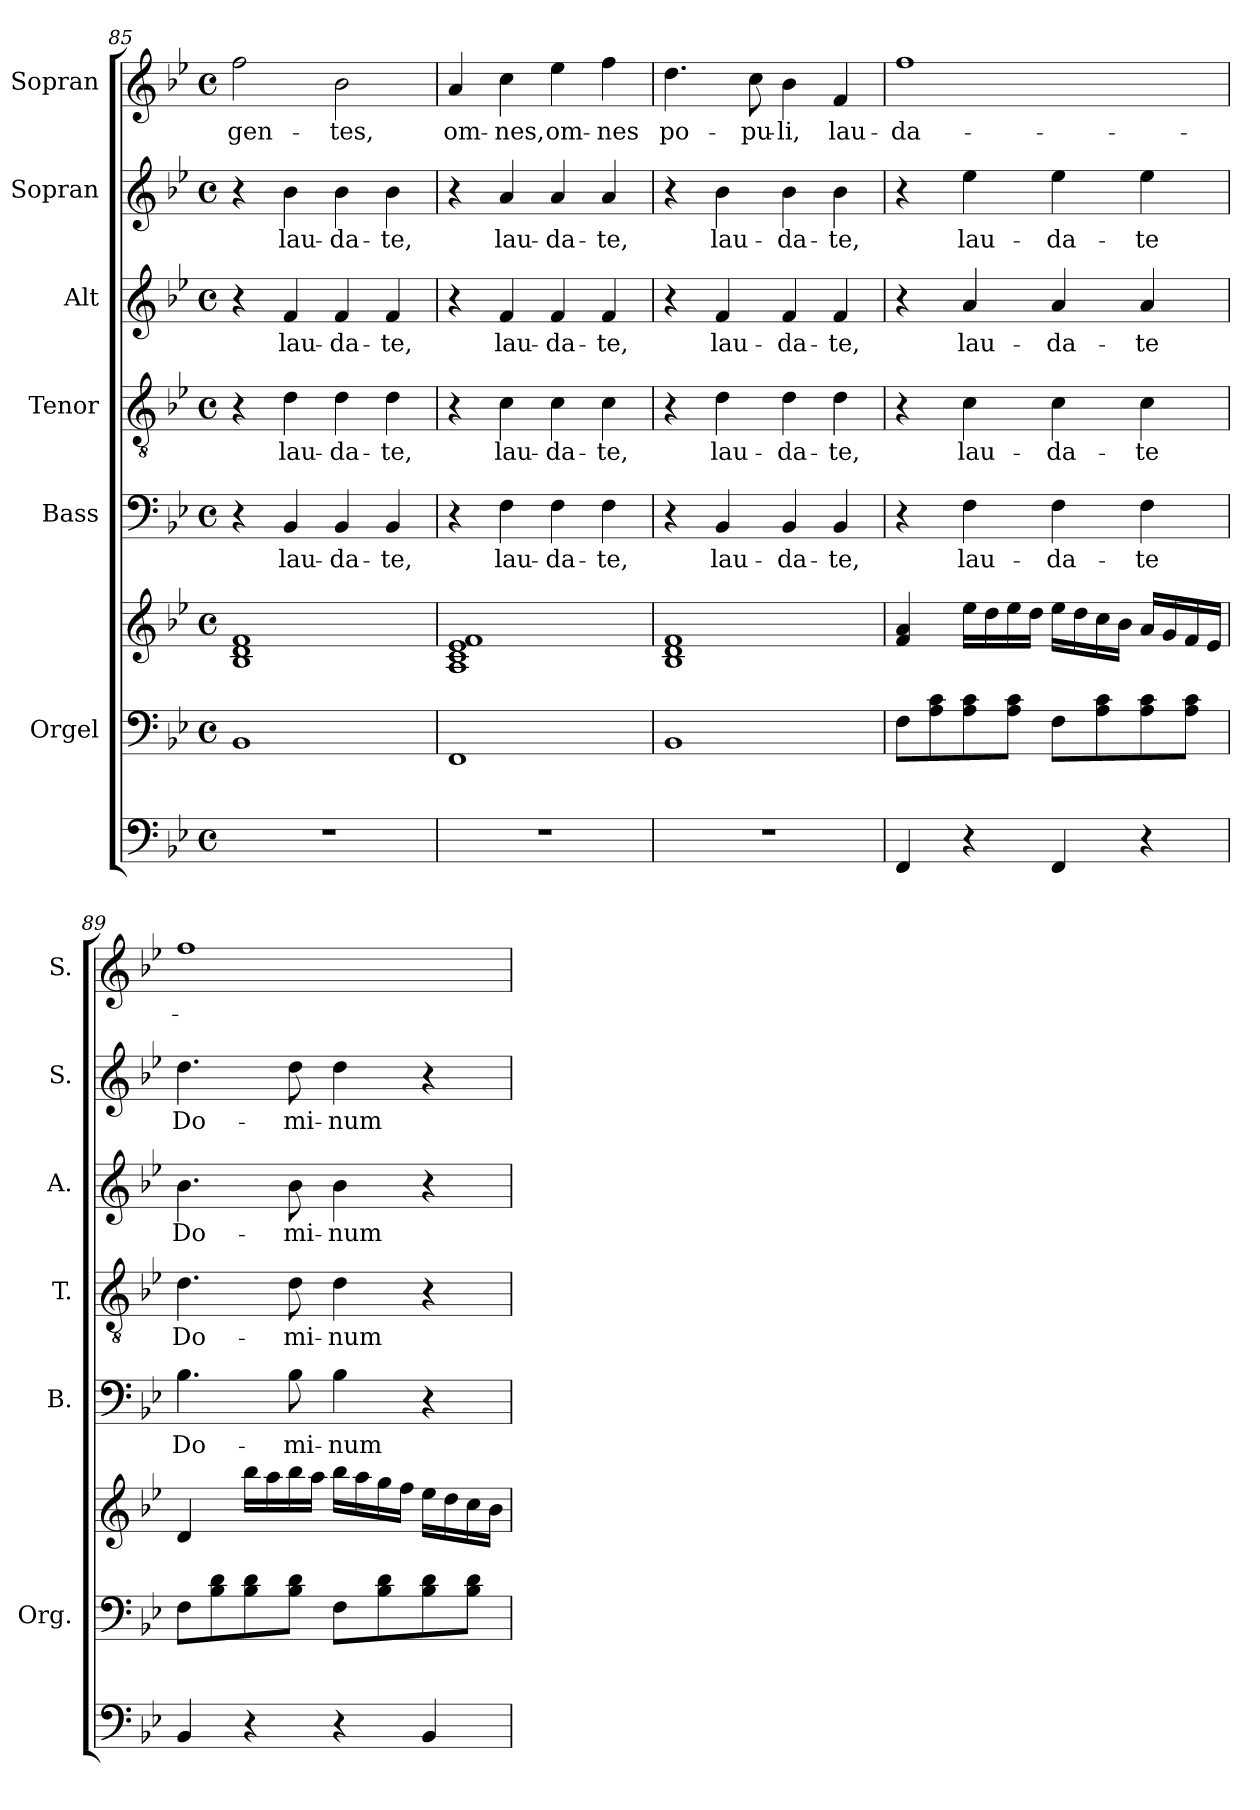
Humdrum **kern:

**kern	**kern	**kern	**kern	**text	**kern	**text	**kern	**text	**kern	**text	**kern	**text
*part7	*part6	*part6	*part5	*part5	*part4	*part4	*part3	*part3	*part2	*part2	*part1	*part1
*staff8	*staff7	*staff6	*staff5	*staff5	*staff4	*staff4	*staff3	*staff3	*staff2	*staff2	*staff1	*staff1
*	*I"Orgel	*	*I"Bass	*	*I"Tenor	*	*I"Alt	*	*I"Sopran	*	*I"Sopran	*
*	*I'Org.	*	*I'B.	*	*I'T.	*	*I'A.	*	*I'S.	*	*I'S.	*
*clefF4	*clefF4	*clefG2	*clefF4	*	*clefGv2	*	*clefG2	*	*clefG2	*	*clefG2	*
*k[b-e-]	*k[b-e-]	*k[b-e-]	*k[b-e-]	*	*k[b-e-]	*	*k[b-e-]	*	*k[b-e-]	*	*k[b-e-]	*
*B-:	*B-:	*B-:	*B-:	*	*B-:	*	*B-:	*	*B-:	*	*B-:	*
*M4/4	*M4/4	*M4/4	*M4/4	*	*M4/4	*	*M4/4	*	*M4/4	*	*M4/4	*
*met(c)	*met(c)	*met(c)	*met(c)	*	*met(c)	*	*met(c)	*	*met(c)	*	*met(c)	*
=85	=85	=85	=85	=85	=85	=85	=85	=85	=85	=85	=85	=85
!	!	!	!	!	!	!	!	!	!	!	!	!LO:LY:b
1r	1BB-	1B- 1d 1f	4r	.	4r	.	4r	.	4r	.	2ff\	gen-
!	!	!	!	!LO:LY:b	!	!LO:LY:b	!	!LO:LY:b	!	!LO:LY:b	!	!
.	.	.	4BB-/	lau-	4d\	lau-	4f/	lau-	4b-\	lau-	.	.
!	!	!	!	!LO:LY:b	!	!LO:LY:b	!	!LO:LY:b	!	!LO:LY:b	!	!LO:LY:b
.	.	.	4BB-/	-da-	4d\	-da-	4f/	-da-	4b-\	-da-	2b-\	-tes,
!	!	!	!	!LO:LY:b	!	!LO:LY:b	!	!LO:LY:b	!	!LO:LY:b	!	!
.	.	.	4BB-/	-te,	4d\	-te,	4f/	-te,	4b-\	-te,	.	.
=86	=86	=86	=86	=86	=86	=86	=86	=86	=86	=86	=86	=86
!	!	!	!	!	!	!	!	!	!	!	!	!LO:LY:b
1r	1FF	1A 1c 1e- 1f	4r	.	4r	.	4r	.	4r	.	4a/	om-
!	!	!	!	!LO:LY:b	!	!LO:LY:b	!	!LO:LY:b	!	!LO:LY:b	!	!LO:LY:b
.	.	.	4F\	lau-	4c\	lau-	4f/	lau-	4a/	lau-	4cc\	-nes,
!	!	!	!	!LO:LY:b	!	!LO:LY:b	!	!LO:LY:b	!	!LO:LY:b	!	!LO:LY:b
.	.	.	4F\	-da-	4c\	-da-	4f/	-da-	4a/	-da-	4ee-\	om-
!	!	!	!	!LO:LY:b	!	!LO:LY:b	!	!LO:LY:b	!	!LO:LY:b	!	!LO:LY:b
.	.	.	4F\	-te,	4c\	-te,	4f/	-te,	4a/	-te,	4ff\	-nes
=87	=87	=87	=87	=87	=87	=87	=87	=87	=87	=87	=87	=87
!	!	!	!	!	!	!	!	!	!	!	!	!LO:LY:b
1r	1BB-	1B- 1d 1f	4r	.	4r	.	4r	.	4r	.	4.dd\	po-
!	!	!	!	!LO:LY:b	!	!LO:LY:b	!	!LO:LY:b	!	!LO:LY:b	!	!
.	.	.	4BB-/	lau-	4d\	lau-	4f/	lau-	4b-\	lau-	.	.
!	!	!	!	!	!	!	!	!	!	!	!	!LO:LY:b
.	.	.	.	.	.	.	.	.	.	.	8cc\	-pu-
!	!	!	!	!LO:LY:b	!	!LO:LY:b	!	!LO:LY:b	!	!LO:LY:b	!	!LO:LY:b
.	.	.	4BB-/	-da-	4d\	-da-	4f/	-da-	4b-\	-da-	4b-\	-li,
!	!	!	!	!LO:LY:b	!	!LO:LY:b	!	!LO:LY:b	!	!LO:LY:b	!	!LO:LY:b
.	.	.	4BB-/	-te,	4d\	-te,	4f/	-te,	4b-\	-te,	4f/	lau-
=88	=88	=88	=88	=88	=88	=88	=88	=88	=88	=88	=88	=88
!	!	!	!	!	!	!	!	!	!	!	!	!LO:LY:b
4FF/	8F\L	4f/ 4a/	4r	.	4r	.	4r	.	4r	.	1ff	-da-
.	8A\ 8c\	.	.	.	.	.	.	.	.	.	.	.
!	!	!	!	!LO:LY:b	!	!LO:LY:b	!	!LO:LY:b	!	!LO:LY:b	!	!
4r	8A\ 8c\	16ee-\LL	4F\	lau-	4c\	lau-	4a/	lau-	4ee-\	lau-	.	.
.	.	16dd\	.	.	.	.	.	.	.	.	.	.
.	8A\ 8c\J	16ee-\	.	.	.	.	.	.	.	.	.	.
.	.	16dd\JJ	.	.	.	.	.	.	.	.	.	.
!	!	!	!	!LO:LY:b	!	!LO:LY:b	!	!LO:LY:b	!	!LO:LY:b	!	!
4FF/	8F\L	16ee-\LL	4F\	-da-	4c\	-da-	4a/	-da-	4ee-\	-da-	.	.
.	.	16dd\	.	.	.	.	.	.	.	.	.	.
.	8A\ 8c\	16cc\	.	.	.	.	.	.	.	.	.	.
.	.	16b-\JJ	.	.	.	.	.	.	.	.	.	.
!	!	!	!	!LO:LY:b	!	!LO:LY:b	!	!LO:LY:b	!	!LO:LY:b	!	!
4r	8A\ 8c\	16a/LL	4F\	-te	4c\	-te	4a/	-te	4ee-\	-te	.	.
.	.	16g/	.	.	.	.	.	.	.	.	.	.
.	8A\ 8c\J	16f/	.	.	.	.	.	.	.	.	.	.
.	.	16e-/JJ	.	.	.	.	.	.	.	.	.	.
!!LO:PB:g=z
=89	=89	=89	=89	=89	=89	=89	=89	=89	=89	=89	=89	=89
!	!	!	!	!LO:LY:b	!	!LO:LY:b	!	!LO:LY:b	!	!LO:LY:b	!	!
4BB-/	8F\L	4d/	4.B-\	Do-	4.d\	Do-	4.b-\	Do-	4.dd\	Do-	1ff	.
.	8B-\ 8d\	.	.	.	.	.	.	.	.	.	.	.
4r	8B-\ 8d\	16bb-\LL	.	.	.	.	.	.	.	.	.	.
.	.	16aa\	.	.	.	.	.	.	.	.	.	.
!	!	!	!	!LO:LY:b	!	!LO:LY:b	!	!LO:LY:b	!	!LO:LY:b	!	!
.	8B-\ 8d\J	16bb-\	8B-\	-mi-	8d\	-mi-	8b-\	-mi-	8dd\	-mi-	.	.
.	.	16aa\JJ	.	.	.	.	.	.	.	.	.	.
!	!	!	!	!LO:LY:b	!	!LO:LY:b	!	!LO:LY:b	!	!LO:LY:b	!	!
4r	8F\L	16bb-\LL	4B-\	-num	4d\	-num	4b-\	-num	4dd\	-num	.	.
.	.	16aa\	.	.	.	.	.	.	.	.	.	.
.	8B-\ 8d\	16gg\	.	.	.	.	.	.	.	.	.	.
.	.	16ff\JJ	.	.	.	.	.	.	.	.	.	.
4BB-/	8B-\ 8d\	16ee-\LL	4r	.	4r	.	4r	.	4r	.	.	.
.	.	16dd\	.	.	.	.	.	.	.	.	.	.
.	8B-\ 8d\J	16cc\	.	.	.	.	.	.	.	.	.	.
.	.	16b-\JJ	.	.	.	.	.	.	.	.	.	.
=	=	=	=	=	=	=	=	=	=	=	=	=
*-	*-	*-	*-	*-	*-	*-	*-	*-	*-	*-	*-	*-
